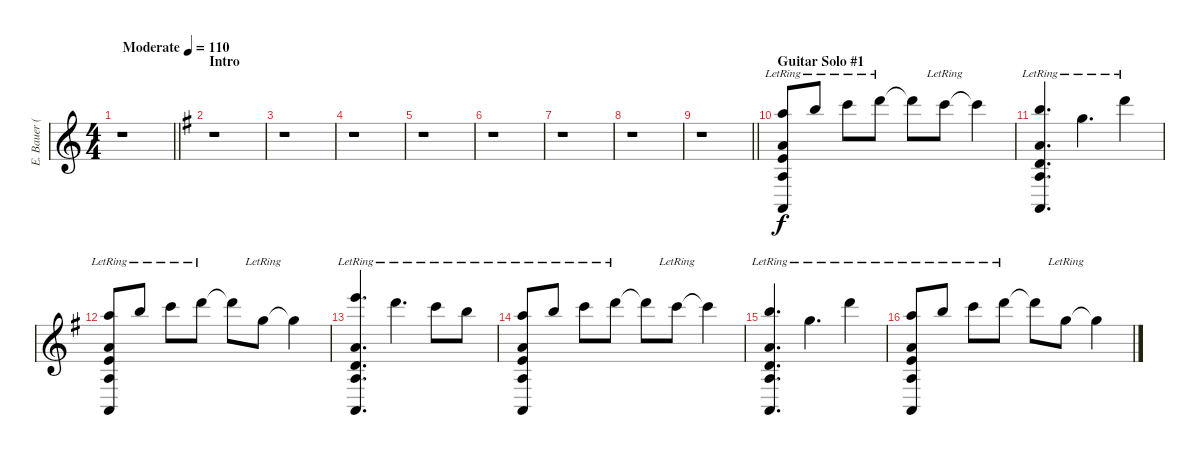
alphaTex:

\track ("E. Bauer (Keyboard)" "E. Bauer (") {instrument acousticgrandpiano}
\staff {score}
\tuning (E4 B3 G3 D3 A2 E2) {hide}
\ts (4 4)
\tempo (110 "Moderate")
\clef g2
\barLineRight lightlight
\ks c
r.1{dy f instrument acousticgrandpiano} |
\section ("" "Intro")
\ks eminor
r.1 |
r.1 |
r.1 |
r.1 |
r.1 |
r.1 |
r.1 |
\barLineRight lightlight
r.1 |
\section ("" "Guitar Solo #1")
(17.1{lr} 10.2{lr} 9.3{lr} 7.4{lr} 0.5{lr}).8 19.1{lr}.8 20.1{lr}.8 22.1{lr}.8 22.1{t}.8 20.1{lr}.8 20.1{t}.4 |
(19.1{lr} 10.2{lr} 7.3{lr} 7.4{lr} 0.5{lr}).4{d} 15.1{lr}.4{d} 22.1{lr}.4 |
(17.1{lr} 10.2{lr} 9.3{lr} 7.4{lr} 0.5{lr}).8 19.1{lr}.8 20.1{lr}.8 22.1{lr}.8 22.1{t}.8 15.1{lr}.8 15.1{t}.4 |
(24.1{lr} 10.2{lr} 7.3{lr} 7.4{lr} 0.5{lr}).4{d} 22.1{lr}.4{d} 20.1{lr}.8 19.1{lr}.8 |
(17.1{lr} 10.2{lr} 9.3{lr} 7.4{lr} 0.5{lr}).8 19.1{lr}.8 20.1{lr}.8 22.1{lr}.8 22.1{t}.8 20.1{lr}.8 20.1{t}.4 |
(19.1{lr} 10.2{lr} 7.3{lr} 7.4{lr} 0.5{lr}).4{d} 15.1{lr}.4{d} 22.1{lr}.4 |
(17.1{lr} 10.2{lr} 9.3{lr} 7.4{lr} 0.5{lr}).8 19.1{lr}.8 20.1{lr}.8 22.1{lr}.8 22.1{t}.8 15.1{lr}.8 15.1{t}.4
